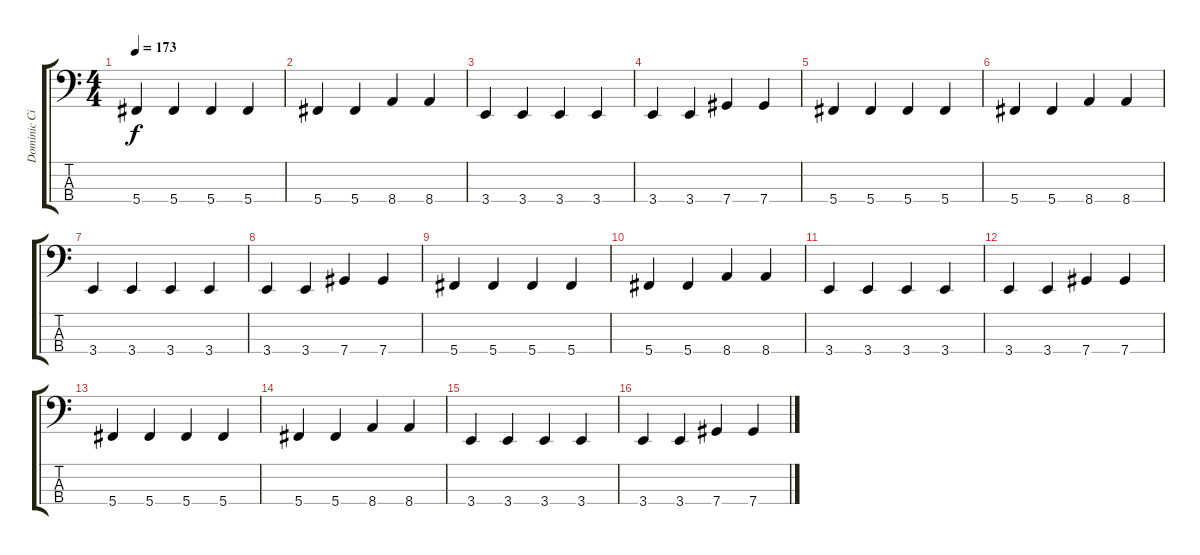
\track ("Dominic Cifarelli" "Dominic Ci") {instrument electricbassfinger}
\staff {score tabs}
\tuning (Gb2 Db2 Ab1 Db1) {hide}
\ts (4 4)
\tempo 173
\clef f4
\ks c
5.4.4{dy f} 5.4.4 5.4.4 5.4.4 |
5.4.4 5.4.4 8.4.4 8.4.4 |
3.4.4 3.4.4 3.4.4 3.4.4 |
3.4.4 3.4.4 7.4.4 7.4.4 |
5.4.4 5.4.4 5.4.4 5.4.4 |
5.4.4 5.4.4 8.4.4 8.4.4 |
3.4.4 3.4.4 3.4.4 3.4.4 |
3.4.4 3.4.4 7.4.4 7.4.4 |
5.4.4 5.4.4 5.4.4 5.4.4 |
5.4.4 5.4.4 8.4.4 8.4.4 |
3.4.4 3.4.4 3.4.4 3.4.4 |
3.4.4 3.4.4 7.4.4 7.4.4 |
5.4.4 5.4.4 5.4.4 5.4.4 |
5.4.4 5.4.4 8.4.4 8.4.4 |
3.4.4 3.4.4 3.4.4 3.4.4 |
3.4.4 3.4.4 7.4.4 7.4.4
